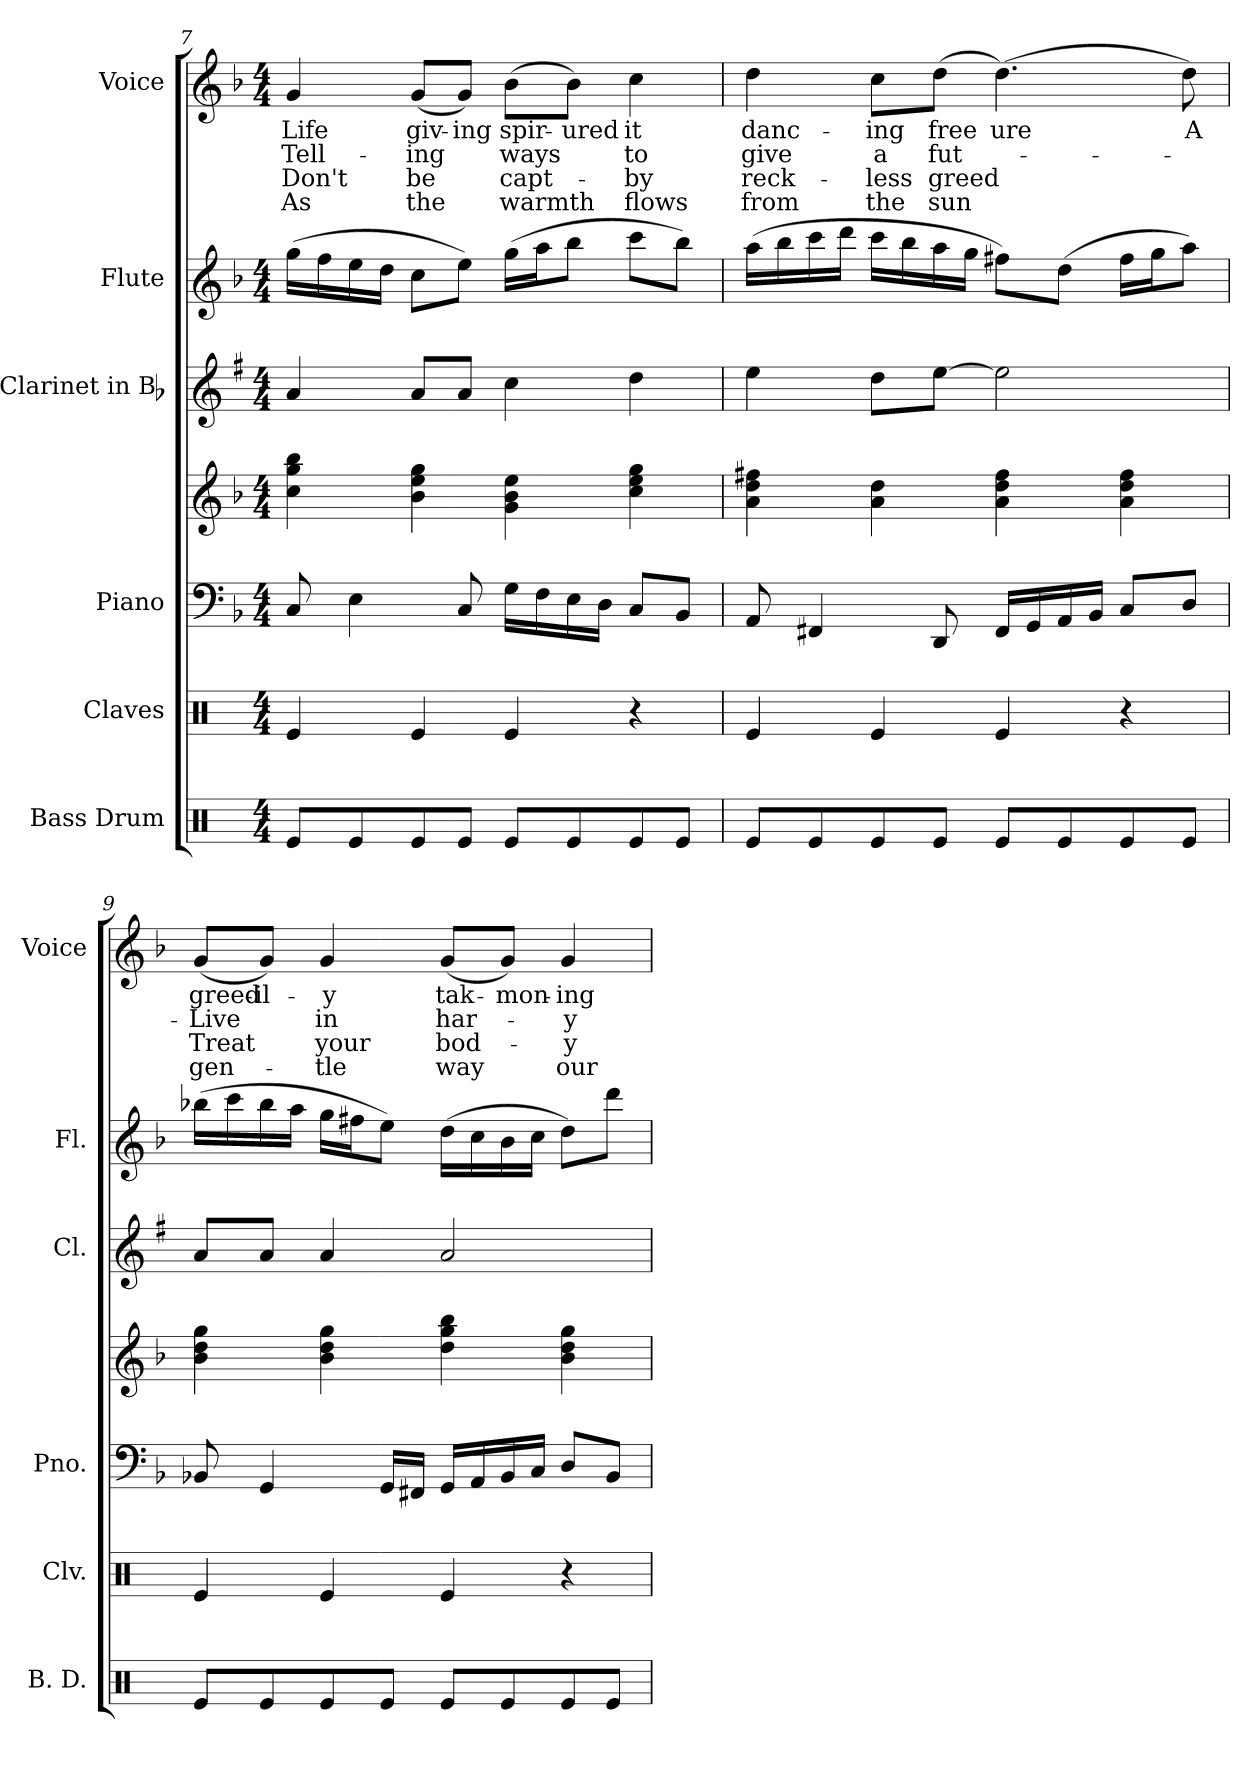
**kern	**kern	**kern	**kern	**kern	**kern	**kern	**text	**text	**text	**text
*part6	*part5	*part4	*part4	*part3	*part2	*part1	*part1	*part1	*part1	*part1
*staff7	*staff6	*staff5	*staff4	*staff3	*staff2	*staff1	*staff1	*staff1	*staff1	*staff1
*I"Bass Drum	*I"Claves	*I"Piano	*	*I"Clarinet in Bb	*I"Flute	*I"Voice	*	*	*	*
*I'B. D.	*I'Clv.	*I'Pno.	*	*I'Cl.	*I'Fl.	*I'Voice	*	*	*	*
*clefX	*clefX	*clefF4	*clefG2	*clefG2	*clefG2	*clefG2	*	*	*	*
*	*	*	*	*ITrd1c2	*	*	*	*	*	*
*k[]	*k[]	*k[b-]	*k[b-]	*k[b-]	*k[b-]	*k[b-]	*	*	*	*
*C:	*C:	*F:	*F:	*F:	*F:	*F:	*	*	*	*
*M4/4	*M4/4	*M4/4	*M4/4	*M4/4	*M4/4	*M4/4	*	*	*	*
=7	=7	=7	=7	=7	=7	=7	=7	=7	=7	=7
!	!	!	!	!	!	!	!LO:LY:b:color=#000000	!LO:LY:b:color=#000000	!LO:LY:b:color=#000000	!LO:LY:b:color=#000000
8Rei/L	4Rei/	8Ci/	4cci\ 4ggi 4bb-i	4gi/	(16ggi\LL	4gi/	Life	Tell-	Don't	As
.	.	.	.	.	16ffi\	.	.	.	.	.
8Rei/	.	4Ei\	.	.	16eei\	.	.	.	.	.
.	.	.	.	.	16ddi\JJ	.	.	.	.	.
!	!	!	!	!	!	!	!LO:LY:b:color=#000000	!LO:LY:b:color=#000000	!LO:LY:b:color=#000000	!LO:LY:b:color=#000000
8Rei/	4Rei/	.	4b-i\ 4eei 4ggi	8gi/L	8cci\L	(8gi/L	giv-	-ing	be	the
!	!	!	!	!	!	!	!LO:LY:b:color=#000000	!	!	!
8Rei/J	.	8Ci/	.	8gi/J	8eei\J)	8gi/J)	-ing	.	.	.
!	!	!	!	!	!	!	!LO:LY:b:color=#000000	!LO:LY:b:color=#000000	!LO:LY:b:color=#000000	!LO:LY:b:color=#000000
8Rei/L	4Rei/	16Gi\LL	4gi\ 4b-i 4eei	4b-i\	(16ggi\LL	(8b-i\L	spir-	ways	capt-	warmth
.	.	16Fi\	.	.	16aai\J	.	.	.	.	.
!	!	!	!	!	!	!	!LO:LY:b:color=#000000	!	!	!
8Rei/	.	16Ei\	.	.	8bb-i\J	8b-i\J)	-ured	.	.	.
.	.	16Di\JJ	.	.	.	.	.	.	.	.
!	!	!	!	!	!	!	!LO:LY:b:color=#000000	!LO:LY:b:color=#000000	!LO:LY:b:color=#000000	!LO:LY:b:color=#000000
8Rei/	4r	8Ci/L	4cci\ 4eei 4ggi	4cci\	8ccci\L	4cci\	-it	to	by	flows
8Rei/J	.	8BB-i/J	.	.	8bb-i\J)	.	.	.	.	.
=8	=8	=8	=8	=8	=8	=8	=8	=8	=8	=8
!	!	!	!	!	!	!	!LO:LY:b:color=#000000	!LO:LY:b:color=#000000	!LO:LY:b:color=#000000	!LO:LY:b:color=#000000
8Rei/L	4Rei/	8AAi/	4ai\ 4ddi 4ff#Xi	4ddi\	(16aai\LL	4ddi\	danc-	give	reck-	from
.	.	.	.	.	16bb-i\	.	.	.	.	.
8Rei/	.	4FF#Xi/	.	.	16ccci\	.	.	.	.	.
.	.	.	.	.	16dddi\JJ	.	.	.	.	.
!	!	!	!	!	!	!	!LO:LY:b:color=#000000	!LO:LY:b:color=#000000	!LO:LY:b:color=#000000	!LO:LY:b:color=#000000
8Rei/	4Rei/	.	4ai\ 4ddi	8cci\L	16ccci\LL	8cci\L	-ing	a	-less	the
.	.	.	.	.	16bb-i\	.	.	.	.	.
!	!	!	!	!	!	!	!LO:LY:b:color=#000000	!LO:LY:b:color=#000000	!LO:LY:b:color=#000000	!LO:LY:b:color=#000000
8Rei/J	.	8DDi/	.	[8ddi\J	16aai\	(8ddi\J	free	fut-	greed	sun
.	.	.	.	.	16ggi\JJ	.	.	.	.	.
!	!	!	!	!	!	!	!LO:LY:b:color=#000000	!	!	!
8Rei/L	4Rei/	16FF#i/LL	4ai\ 4ddi 4ff#i	2ddi\]	8ff#Xi\L)	(4.ddi\)	-ure	.	.	.
.	.	16GGi/	.	.	.	.	.	.	.	.
8Rei/	.	16AAi/	.	.	(8ddi\J	.	.	.	.	.
.	.	16BB-i/JJ	.	.	.	.	.	.	.	.
8Rei/	4r	8Ci/L	4ai\ 4ddi 4ff#i	.	16ff#i\LL	.	.	.	.	.
.	.	.	.	.	16ggi\J	.	.	.	.	.
!	!	!	!	!	!	!	!LO:LY:b:color=#000000	!	!	!
8Rei/J	.	8Di/J	.	.	8aai\J)	8ddi\)	A	.	.	.
!!LO:PB:g=z
=9	=9	=9	=9	=9	=9	=9	=9	=9	=9	=9
!	!	!	!	!	!	!	!LO:LY:b:color=#000000	!LO:LY:b:color=#000000	!LO:LY:b:color=#000000	!LO:LY:b:color=#000000
8Rei/L	4Rei/	8BB-Xi/	4b-i\ 4ddi 4ggi	8gi/L	(16bb-Xi\LL	(8gi/L	greed-	Live	Treat	gen-
.	.	.	.	.	16ccci\	.	.	.	.	.
!	!	!	!	!	!	!	!LO:LY:b:color=#000000	!	!	!
8Rei/	.	4GGi/	.	8gi/J	16bb-i\	8gi/J)	-il-	.	.	.
.	.	.	.	.	16aai\JJ	.	.	.	.	.
!	!	!	!	!	!	!	!LO:LY:b:color=#000000	!LO:LY:b:color=#000000	!LO:LY:b:color=#000000	!LO:LY:b:color=#000000
8Rei/	4Rei/	.	4b-i\ 4ddi 4ggi	4gi/	16ggi\LL	4gi/	-y	in	your	-tle
.	.	.	.	.	16ff#Xi\J	.	.	.	.	.
8Rei/J	.	16GGi/LL	.	.	8eei\J)	.	.	.	.	.
.	.	16FF#Xi/JJ	.	.	.	.	.	.	.	.
!	!	!	!	!	!	!	!LO:LY:b:color=#000000	!LO:LY:b:color=#000000	!LO:LY:b:color=#000000	!LO:LY:b:color=#000000
8Rei/L	4Rei/	16GGi/LL	4ddi\ 4ggi 4bb-i	2gi/	(16ddi\LL	(8gi/L	tak-	har-	bod-	way
.	.	16AAi/	.	.	16cci\	.	.	.	.	.
!	!	!	!	!	!	!	!LO:LY:b:color=#000000	!	!	!
8Rei/	.	16BB-i/	.	.	16b-i\	8gi/J)	-mon-	.	.	.
.	.	16Ci/JJ	.	.	16cci\JJ	.	.	.	.	.
!	!	!	!	!	!	!	!LO:LY:b:color=#000000	!LO:LY:b:color=#000000	!LO:LY:b:color=#000000	!LO:LY:b:color=#000000
8Rei/	4r	8Di/L	4b-i\ 4ddi 4ggi	.	8ddi\L)	4gi/	-ing	-y	-y	our
8Rei/J	.	8BB-i/J	.	.	8dddi\J	.	.	.	.	.
=	=	=	=	=	=	=	=	=	=	=
*-	*-	*-	*-	*-	*-	*-	*-	*-	*-	*-
